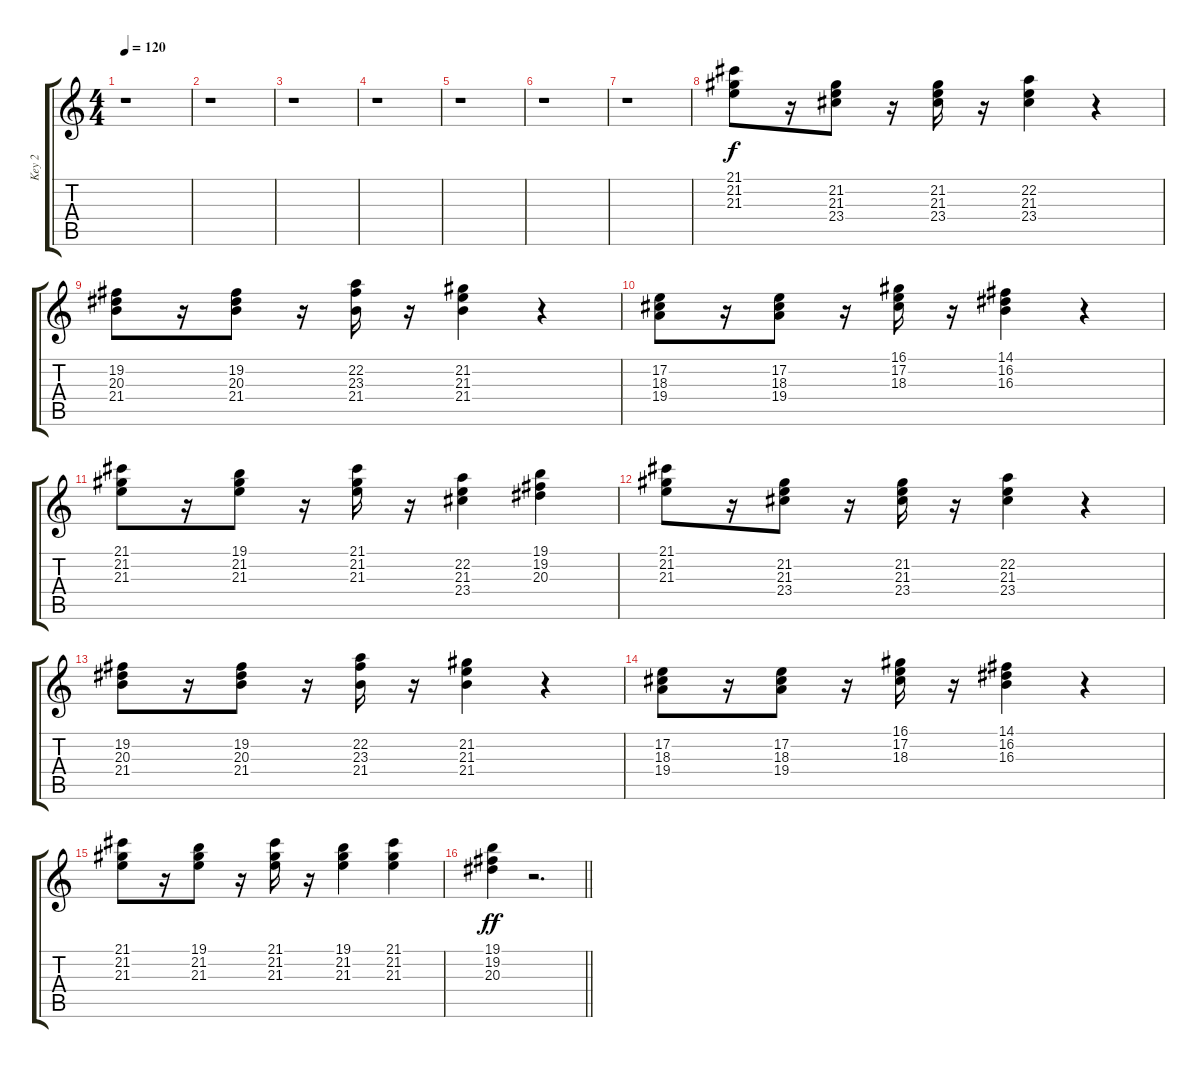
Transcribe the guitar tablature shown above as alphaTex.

\track ("Key 2" "Key 2") {instrument brasssection}
\staff {score tabs}
\tuning (E4 B3 G3 D3 A2 E2) {hide}
\ts (4 4)
\tempo 120
\clef g2
\ks c
r.1{dy ff} |
r.1 |
r.1 |
r.1 |
r.1 |
r.1 |
r.1 |
(21.1 21.2 21.3).8{dy f volume 13 instrument brasssection} r.16 (21.2 21.3 23.4).8 r.16 (21.2 21.3 23.4).16 r.16 (22.2 21.3 23.4).4 r.4 |
(19.2 20.3 21.4).8 r.16 (19.2 20.3 21.4).8 r.16 (22.2 23.3 21.4).16 r.16 (21.2 21.3 21.4).4 r.4 |
(17.2 18.3 19.4).8 r.16 (17.2 18.3 19.4).8 r.16 (16.1 17.2 18.3).16 r.16 (14.1 16.2 16.3).4 r.4 |
(21.1 21.2 21.3).8 r.16 (19.1 21.2 21.3).8 r.16 (21.1 21.2 21.3).16 r.16 (22.2 21.3 23.4).4 (19.1 19.2 20.3).4 |
(21.1 21.2 21.3).8 r.16 (21.2 21.3 23.4).8 r.16 (21.2 21.3 23.4).16 r.16 (22.2 21.3 23.4).4 r.4 |
(19.2 20.3 21.4).8 r.16 (19.2 20.3 21.4).8 r.16 (22.2 23.3 21.4).16 r.16 (21.2 21.3 21.4).4 r.4 |
(17.2 18.3 19.4).8 r.16 (17.2 18.3 19.4).8 r.16 (16.1 17.2 18.3).16 r.16 (14.1 16.2 16.3).4 r.4 |
(21.1 21.2 21.3).8 r.16 (19.1 21.2 21.3).8 r.16 (21.1 21.2 21.3).16 r.16 (19.1 21.2 21.3).4 (21.1 21.2 21.3).4 |
\barLineRight lightlight
(19.1 19.2 20.3).4{dy ff} r.2{d}
